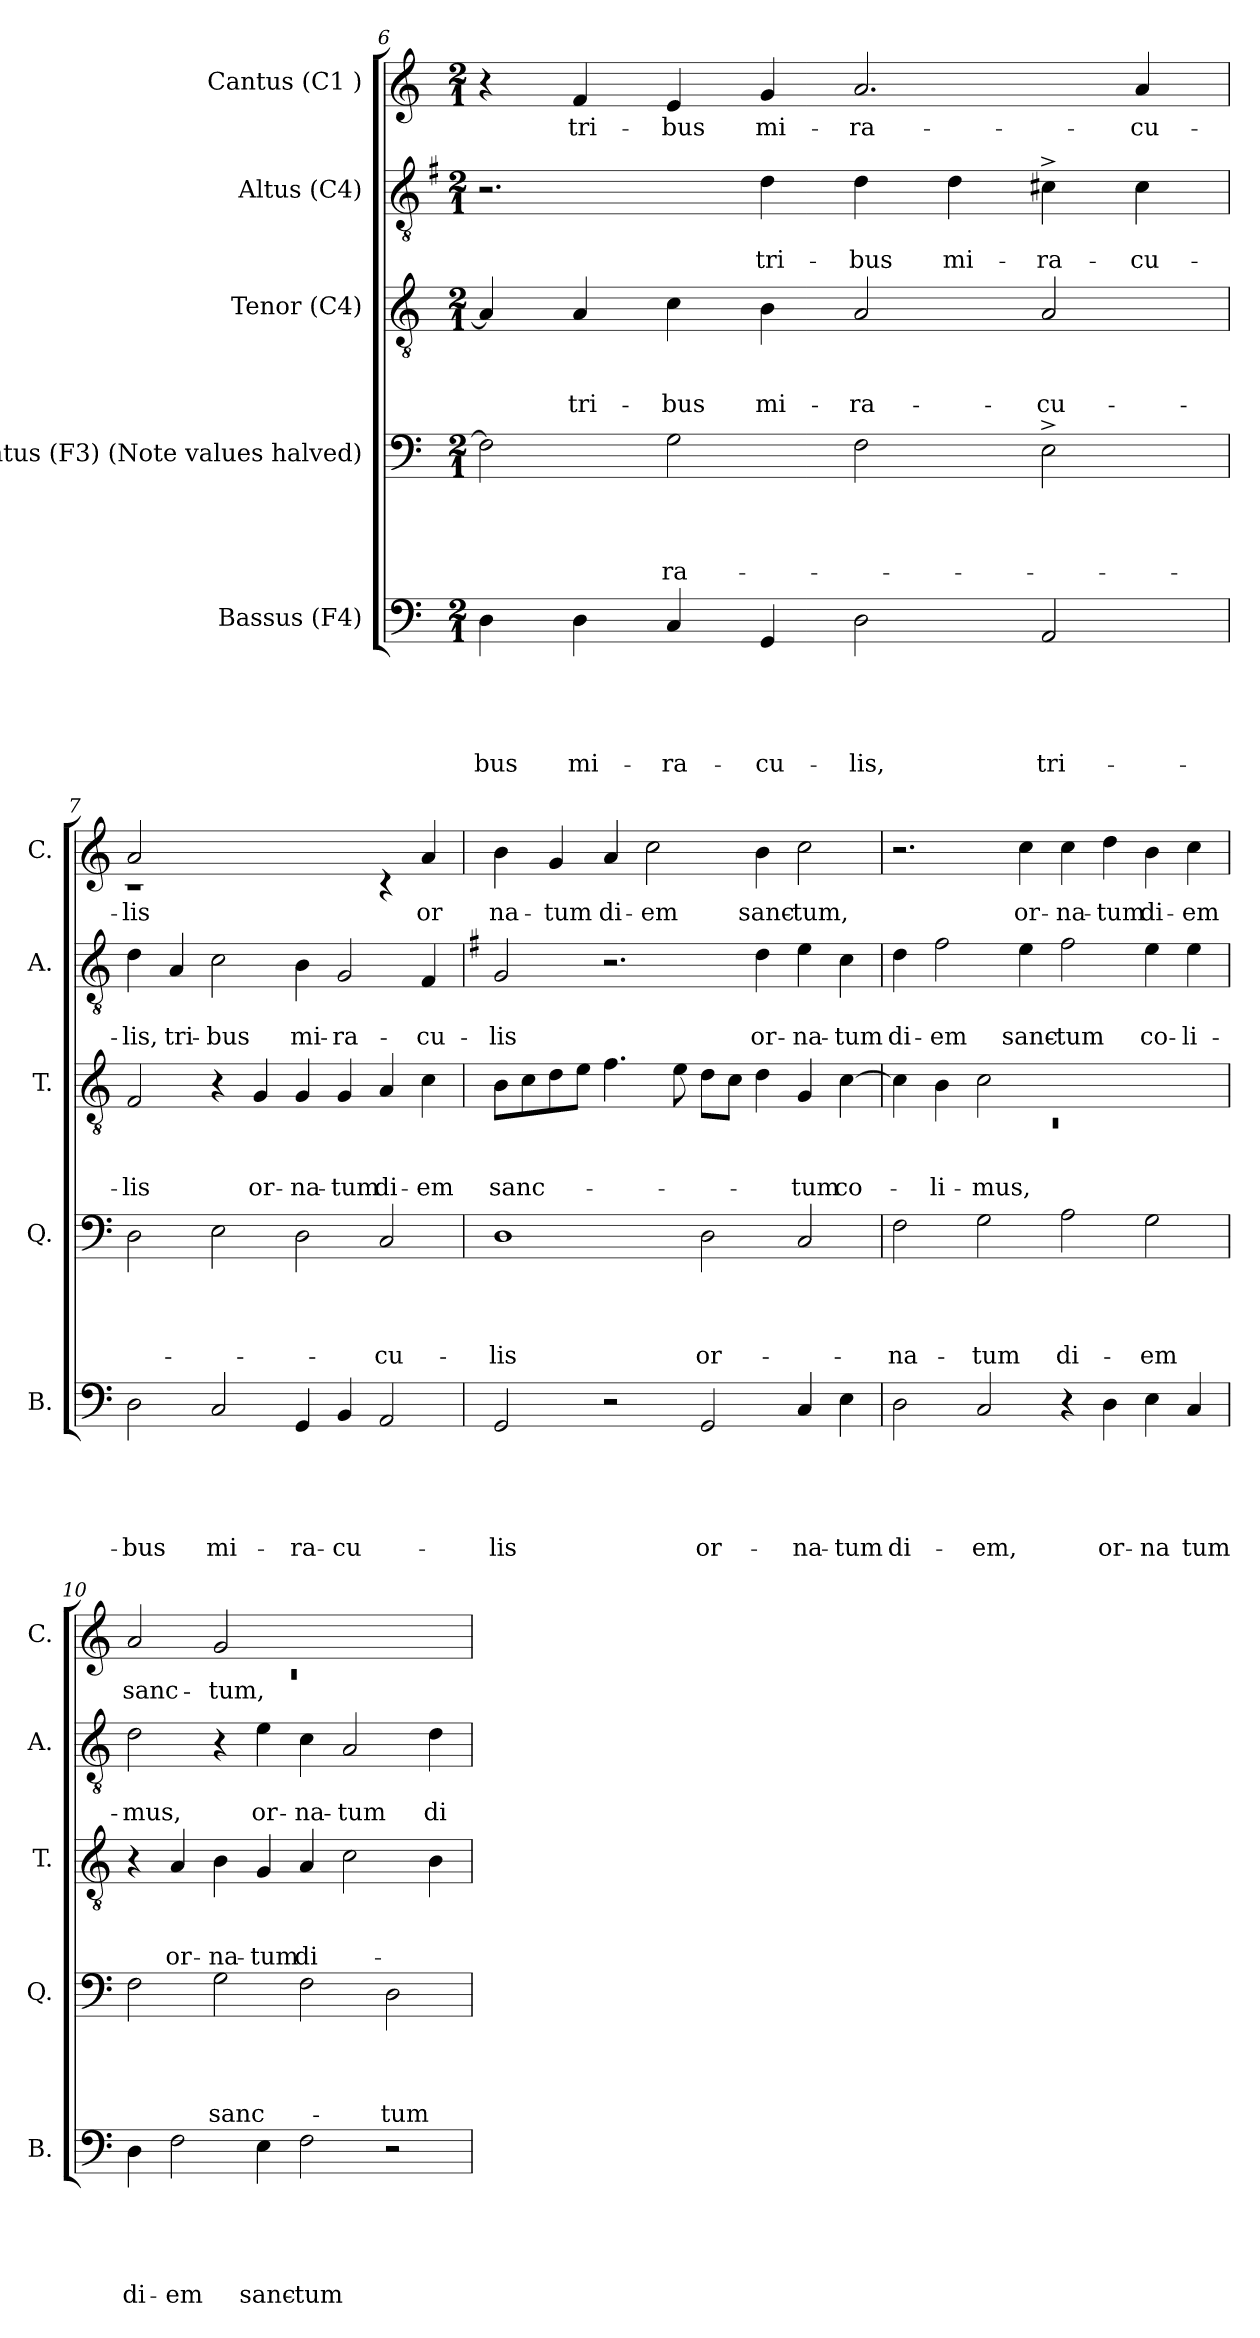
**kern	**text	**text	**text	**text	**text	**kern	**text	**text	**text	**text	**kern	**text	**text	**text	**kern	**text	**text	**kern	**text
*part5	*part5	*part5	*part5	*part5	*part5	*part4	*part4	*part4	*part4	*part4	*part3	*part3	*part3	*part3	*part2	*part2	*part2	*part1	*part1
*staff5	*staff5	*staff5	*staff5	*staff5	*staff5	*staff4	*staff4	*staff4	*staff4	*staff4	*staff3	*staff3	*staff3	*staff3	*staff2	*staff2	*staff2	*staff1	*staff1
*I"Bassus (F4)	*	*	*	*	*	*I"Quintus (F3) (Note values halved)	*	*	*	*	*I"Tenor (C4)	*	*	*	*I"Altus (C4)	*	*	*I"Cantus (C1 )	*
*I'B.	*	*	*	*	*	*I'Q.	*	*	*	*	*I'T.	*	*	*	*I'A.	*	*	*I'C.	*
*clefF4	*	*	*	*	*	*clefF4	*	*	*	*	*clefGv2	*	*	*	*clefGv2	*	*	*clefG2	*
*k[]	*	*	*	*	*	*k[]	*	*	*	*	*k[]	*	*	*	*k[f#]	*	*	*k[]	*
*C:	*	*	*	*	*	*C:	*	*	*	*	*C:	*	*	*	*G:	*	*	*C:	*
*M2/1	*	*	*	*	*	*M2/1	*	*	*	*	*M2/1	*	*	*	*M2/1	*	*	*M2/1	*
=6	=6	=6	=6	=6	=6	=6	=6	=6	=6	=6	=6	=6	=6	=6	=6	=6	=6	=6	=6
!	!	!	!	!	!LO:LY:b	!	!	!	!	!	!	!	!	!	!	!	!	!	!
4D\	.	.	.	.	-bus	2F\]	.	.	.	.	4A/]	.	.	.	2.r	.	.	4r	.
!	!	!	!	!	!LO:LY:b	!	!	!	!	!	!	!	!	!LO:LY:b	!	!	!	!	!LO:LY:b
4D\	.	.	.	.	mi-	.	.	.	.	.	4A/	.	.	tri-	.	.	.	4f/	tri-
!	!	!	!	!	!LO:LY:b	!	!	!	!	!LO:LY:b	!	!	!	!LO:LY:b	!	!	!	!	!LO:LY:b
4C/	.	.	.	.	-ra-	2G\	.	.	.	-ra-	4c\	.	.	-bus	.	.	.	4e/	-bus
!	!	!	!	!	!LO:LY:b	!	!	!	!	!	!	!	!	!LO:LY:b	!	!	!LO:LY:b	!	!LO:LY:b
4GG/	.	.	.	.	-cu-	.	.	.	.	.	4B\	.	.	mi-	4d\	.	tri-	4g/	mi-
!	!	!	!	!	!LO:LY:b	!	!	!	!	!	!	!	!	!LO:LY:b	!	!	!LO:LY:b	!	!LO:LY:b
2D\	.	.	.	.	-lis,	2F\	.	.	.	.	2A/	.	.	-ra-	4d\	.	-bus	2.a/	-ra-
!	!	!	!	!	!	!	!	!	!	!	!	!	!	!	!	!	!LO:LY:b	!	!
.	.	.	.	.	.	.	.	.	.	.	.	.	.	.	4d\	.	mi-	.	.
!	!	!	!	!	!LO:LY:b	!	!	!	!	!	!	!	!	!LO:LY:b	!	!	!LO:LY:b	!	!
2AA/	.	.	.	.	tri-	2E^>\	.	.	.	.	2A/	.	.	-cu-	4c#X^>\	.	-ra-	.	.
!	!	!	!	!	!	!	!	!	!	!	!	!	!	!	!	!	!LO:LY:b	!	!LO:LY:b
.	.	.	.	.	.	.	.	.	.	.	.	.	.	.	4c#\	.	-cu-	4a/	-cu-
!!LO:LB:g=z
=7	=7	=7	=7	=7	=7	=7	=7	=7	=7	=7	=7	=7	=7	=7	=7	=7	=7	=7	=7
*	*	*	*	*	*	*	*	*	*	*	*	*	*	*	*k[]	*	*	*	*
*	*	*	*	*	*	*	*	*	*	*	*	*	*	*	*C:	*	*	*	*
!	!	!	!	!	!LO:LY:b	!	!	!	!	!	!	!	!	!LO:LY:b	!	!	!LO:LY:b	!	!LO:LY:b
*	*	*	*	*	*	*	*	*	*	*	*	*	*	*	*	*	*	*^	*
2D\	.	.	.	.	-bus	2D\	.	.	.	.	2F/	.	.	-lis	4d\	.	-lis,	2a/	1rc	-lis
!	!	!	!	!	!	!	!	!	!	!	!	!	!	!	!	!	!LO:LY:b	!	!	!
.	.	.	.	.	.	.	.	.	.	.	.	.	.	.	4A/	.	tri-	.	.	.
!	!	!	!	!	!LO:LY:b	!	!	!	!	!	!	!	!	!	!	!	!LO:LY:b	!	!	!
2C/	.	.	.	.	mi-	2E\	.	.	.	.	4r	.	.	.	2c\	.	-bus	1.ryy	.	.
!	!	!	!	!	!	!	!	!	!	!	!	!	!	!LO:LY:b	!	!	!	!	!	!
.	.	.	.	.	.	.	.	.	.	.	4G/	.	.	or-	.	.	.	.	.	.
!	!	!	!	!	!LO:LY:b	!	!	!	!	!	!	!	!	!LO:LY:b	!	!	!LO:LY:b	!	!	!
4GG/	.	.	.	.	-ra-	2D\	.	.	.	.	4G/	.	.	-na-	4B\	.	mi-	.	2ryy	.
!	!	!	!	!	!LO:LY:b	!	!	!	!	!	!	!	!	!LO:LY:b	!	!	!LO:LY:b	!	!	!
4BB/	.	.	.	.	-cu-	.	.	.	.	.	4G/	.	.	-tum	2G/	.	-ra-	.	.	.
!	!	!	!	!	!	!	!	!	!	!LO:LY:b	!	!	!	!LO:LY:b	!	!	!	!	!	!
2AA/	.	.	.	.	.	2C/	.	.	.	-cu-	4A/	.	.	di-	.	.	.	.	4rc	.
!	!	!	!	!	!	!	!	!	!	!	!	!	!	!LO:LY:b	!	!	!LO:LY:b	!	!	!LO:LY:b
.	.	.	.	.	.	.	.	.	.	.	4c\	.	.	-em	4F/	.	-cu-	.	4a/	or-
*	*	*	*	*	*	*	*	*	*	*	*	*	*	*	*	*	*	*v	*v	*
=8	=8	=8	=8	=8	=8	=8	=8	=8	=8	=8	=8	=8	=8	=8	=8	=8	=8	=8	=8
*	*	*	*	*	*	*	*	*	*	*	*	*	*	*	*k[f#]	*	*	*	*
*	*	*	*	*	*	*	*	*	*	*	*	*	*	*	*G:	*	*	*	*
*	*	*	*	*	*	*	*	*	*	*	*	*	*	*	*	*	*	*^	*
!	!	!	!	!	!LO:LY:b	!	!	!	!	!LO:LY:b	!	!	!	!LO:LY:b	!	!	!LO:LY:b	!	!	!LO:LY:b
*	*	*	*	*	*	*	*	*	*	*	*	*	*	*	*	*	*	*v	*v	*
2GG/	.	.	.	.	-lis	1D	.	.	.	-lis	8B\L	.	.	sanc-	2G/	.	-lis	4b\	-na-
.	.	.	.	.	.	.	.	.	.	.	8c\	.	.	.	.	.	.	.	.
!	!	!	!	!	!	!	!	!	!	!	!	!	!	!	!	!	!	!	!LO:LY:b
.	.	.	.	.	.	.	.	.	.	.	8d\	.	.	.	.	.	.	4g/	-tum
.	.	.	.	.	.	.	.	.	.	.	8e\J	.	.	.	.	.	.	.	.
!	!	!	!	!	!	!	!	!	!	!	!	!	!	!	!	!	!	!	!LO:LY:b
2r	.	.	.	.	.	.	.	.	.	.	4.f\	.	.	.	2.r	.	.	4a/	di-
!	!	!	!	!	!	!	!	!	!	!	!	!	!	!	!	!	!	!	!LO:LY:b
.	.	.	.	.	.	.	.	.	.	.	.	.	.	.	.	.	.	2cc\	-em
.	.	.	.	.	.	.	.	.	.	.	8e\	.	.	.	.	.	.	.	.
!	!	!	!	!	!LO:LY:b	!	!	!	!	!LO:LY:b	!	!	!	!	!	!	!	!	!
2GG/	.	.	.	.	or-	2D\	.	.	.	or-	8d\L	.	.	.	.	.	.	.	.
.	.	.	.	.	.	.	.	.	.	.	8c\J	.	.	.	.	.	.	.	.
!	!	!	!	!	!	!	!	!	!	!	!	!	!	!	!	!	!LO:LY:b	!	!LO:LY:b
.	.	.	.	.	.	.	.	.	.	.	4d\	.	.	.	4d\	.	or-	4b\	sanc-
!	!	!	!	!	!LO:LY:b	!	!	!	!	!	!	!	!	!LO:LY:b	!	!	!LO:LY:b	!	!LO:LY:b
4C/	.	.	.	.	-na-	2C/	.	.	.	.	4G/	.	.	-tum	4e\	.	-na-	2cc\	-tum,
!	!	!	!	!	!LO:LY:b	!	!	!	!	!	!	!	!	!LO:LY:b	!	!	!LO:LY:b	!	!
4E\	.	.	.	.	-tum	.	.	.	.	.	[>4c\	.	.	co-	4c\	.	-tum	.	.
=9	=9	=9	=9	=9	=9	=9	=9	=9	=9	=9	=9	=9	=9	=9	=9	=9	=9	=9	=9
*	*	*	*	*	*	*	*	*	*	*	*^	*	*	*	*	*	*	*	*
!	!	!	!	!	!LO:LY:b	!	!	!	!	!LO:LY:b	!	!LO:N:vis=1	!	!	!	!	!	!LO:LY:b	!	!
2D\	.	.	.	.	di-	2F\	.	.	.	-na-	4c\]	0rC	.	.	.	4d\	.	di-	2.r	.
!	!	!	!	!	!	!	!	!	!	!	!	!	!	!	!LO:LY:b	!	!	!LO:LY:b	!	!
.	.	.	.	.	.	.	.	.	.	.	4B\	.	.	.	-li-	2f#\	.	-em	.	.
!	!	!	!	!	!LO:LY:b	!	!	!	!	!LO:LY:b	!	!	!	!	!LO:LY:b	!	!	!	!	!
2C/	.	.	.	.	-em,	2G\	.	.	.	-tum	2c\	.	.	.	-mus,	.	.	.	.	.
!	!	!	!	!	!	!	!	!	!	!	!	!	!	!	!	!	!	!LO:LY:b	!	!LO:LY:b
.	.	.	.	.	.	.	.	.	.	.	.	.	.	.	.	4e\	.	sanc-	4cc\	or-
!	!	!	!	!	!	!	!	!	!	!LO:LY:b	!	!	!	!	!	!	!	!LO:LY:b:rj	!	!LO:LY:b
4r	.	.	.	.	.	2A\	.	.	.	di-	1ryy	.	.	.	.	2f#\	.	-tum	4cc\	-na-
!	!	!	!	!	!LO:LY:b	!	!	!	!	!	!	!	!	!	!	!	!	!	!	!LO:LY:b:rj
4D\	.	.	.	.	or-	.	.	.	.	.	.	.	.	.	.	.	.	.	4dd\	-tum
!	!	!	!	!	!LO:LY:b	!	!	!	!	!LO:LY:b	!	!	!	!	!	!	!	!LO:LY:b	!	!LO:LY:b
4E\	.	.	.	.	-na	2G\	.	.	.	-em	.	.	.	.	.	4e\	.	co-	4b\	di-
!	!	!	!	!	!LO:LY:b	!	!	!	!	!	!	!	!	!	!	!	!	!LO:LY:b	!	!LO:LY:b
4C/	.	.	.	.	tum	.	.	.	.	.	.	.	.	.	.	4e\	.	-li-	4cc\	-em
*	*	*	*	*	*	*	*	*	*	*	*v	*v	*	*	*	*	*	*	*	*
!!LO:PB:g=z
=10	=10	=10	=10	=10	=10	=10	=10	=10	=10	=10	=10	=10	=10	=10	=10	=10	=10	=10	=10
*	*	*	*	*	*	*	*	*	*	*	*	*	*	*	*k[]	*	*	*	*
*	*	*	*	*	*	*	*	*	*	*	*	*	*	*	*C:	*	*	*	*
*	*	*	*	*	*	*	*	*	*	*	*	*	*	*	*	*	*	*^	*
!	!	!	!	!	!LO:LY:b	!	!	!	!	!	!	!	!	!	!	!	!LO:LY:b	!	!LO:N:vis=1	!LO:LY:b
4D\	.	.	.	.	di-	2F\	.	.	.	.	4r	.	.	.	2d\	.	-mus,	2a/	0rc	sanc-
!	!	!	!	!	!LO:LY:b	!	!	!	!	!	!	!	!	!LO:LY:b	!	!	!	!	!	!
2F\	.	.	.	.	-em	.	.	.	.	.	4A/	.	.	or-	.	.	.	.	.	.
!	!	!	!	!	!	!	!	!	!	!LO:LY:b	!	!	!	!LO:LY:b	!	!	!	!	!	!LO:LY:b
.	.	.	.	.	.	2G\	.	.	.	sanc-	4B\	.	.	-na-	4r	.	.	2g/	.	-tum,
!	!	!	!	!	!LO:LY:b	!	!	!	!	!	!	!	!	!LO:LY:b	!	!	!LO:LY:b	!	!	!
4E\	.	.	.	.	sanc-	.	.	.	.	.	4G/	.	.	-tum	4e\	.	or-	.	.	.
!	!	!	!	!	!LO:LY:b:rj	!	!	!	!	!	!	!	!	!LO:LY:b	!	!	!LO:LY:b	!	!	!
2F\	.	.	.	.	-tum	2F\	.	.	.	.	4A/	.	.	di-	4c\	.	-na-	1ryy	.	.
!	!	!	!	!	!	!	!	!	!	!	!	!	!	!	!	!	!LO:LY:b	!	!	!
.	.	.	.	.	.	.	.	.	.	.	2c\	.	.	.	2A/	.	-tum	.	.	.
!	!	!	!	!	!	!	!	!	!	!LO:LY:b	!	!	!	!	!	!	!	!	!	!
2r	.	.	.	.	.	2D\	.	.	.	-tum	.	.	.	.	.	.	.	.	.	.
!	!	!	!	!	!	!	!	!	!	!	!	!	!	!	!	!	!LO:LY:b	!	!	!
.	.	.	.	.	.	.	.	.	.	.	4B\	.	.	.	4d\	.	di-	.	.	.
*	*	*	*	*	*	*	*	*	*	*	*	*	*	*	*	*	*	*v	*v	*
=	=	=	=	=	=	=	=	=	=	=	=	=	=	=	=	=	=	=	=
*-	*-	*-	*-	*-	*-	*-	*-	*-	*-	*-	*-	*-	*-	*-	*-	*-	*-	*-	*-
